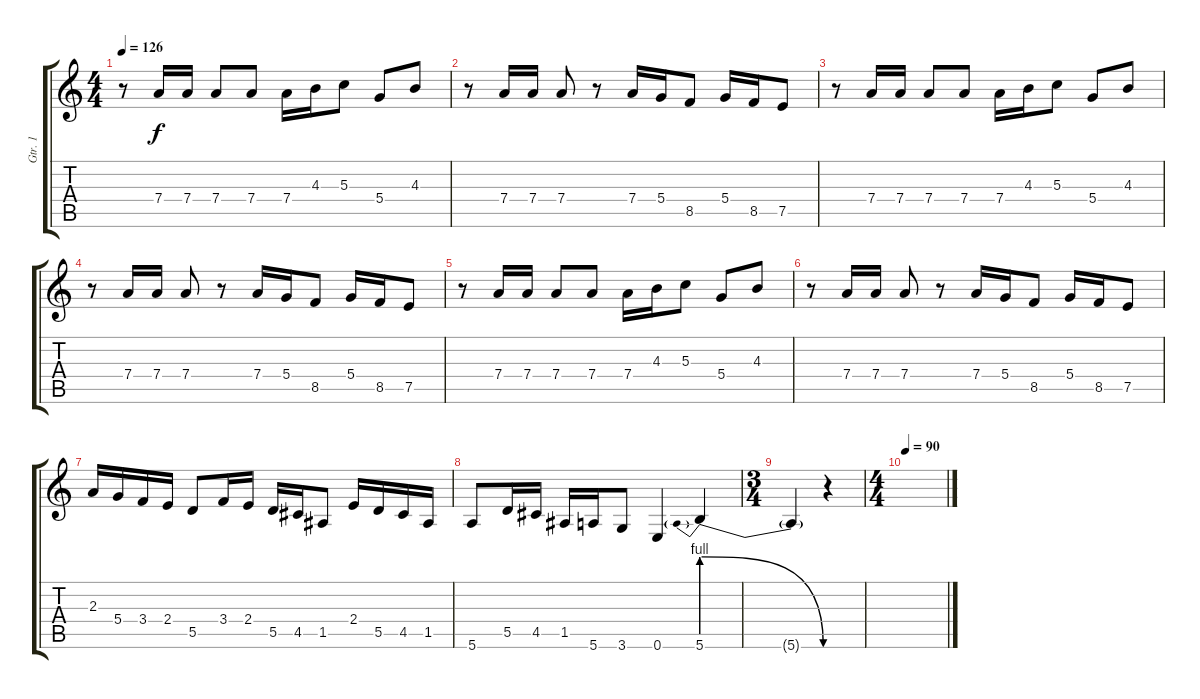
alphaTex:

\track ("Gtr. 1" "Gtr. 1") {instrument distortionguitar}
\staff {score tabs}
\tuning (E4 B3 G3 D3 A2 E2) {hide}
\ts (4 4)
\tempo 126
\clef g2
\ks c
r.8{dy f} 7.4.16 7.4.16 7.4.8 7.4.8 7.4.16 4.3.16 5.3.8 5.4.8 4.3.8 |
r.8 7.4.16 7.4.16 7.4.8 r.8 7.4.16 5.4.16 8.5.8 5.4.16 8.5.16 7.5.8 |
r.8 7.4.16 7.4.16 7.4.8 7.4.8 7.4.16 4.3.16 5.3.8 5.4.8 4.3.8 |
r.8 7.4.16 7.4.16 7.4.8 r.8 7.4.16 5.4.16 8.5.8 5.4.16 8.5.16 7.5.8 |
r.8 7.4.16 7.4.16 7.4.8 7.4.8 7.4.16 4.3.16 5.3.8 5.4.8 4.3.8 |
r.8 7.4.16 7.4.16 7.4.8 r.8 7.4.16 5.4.16 8.5.8 5.4.16 8.5.16 7.5.8 |
2.3.16 5.4.16 3.4.16 2.4.16 5.5.8 3.4.16 2.4.16 5.5.16 4.5.16 1.5.8 2.4.16 5.5.16 4.5.16 1.5.16 |
5.6.8 5.5.16 4.5.16 1.5.16 5.6.16 3.6.8 0.6.4 5.6{be (prebendrelease 0 4 60 0)}.4 |
\ts (3 4)
5.6{t}.4 r.4 |
\ts (4 4)
\tempo 90
